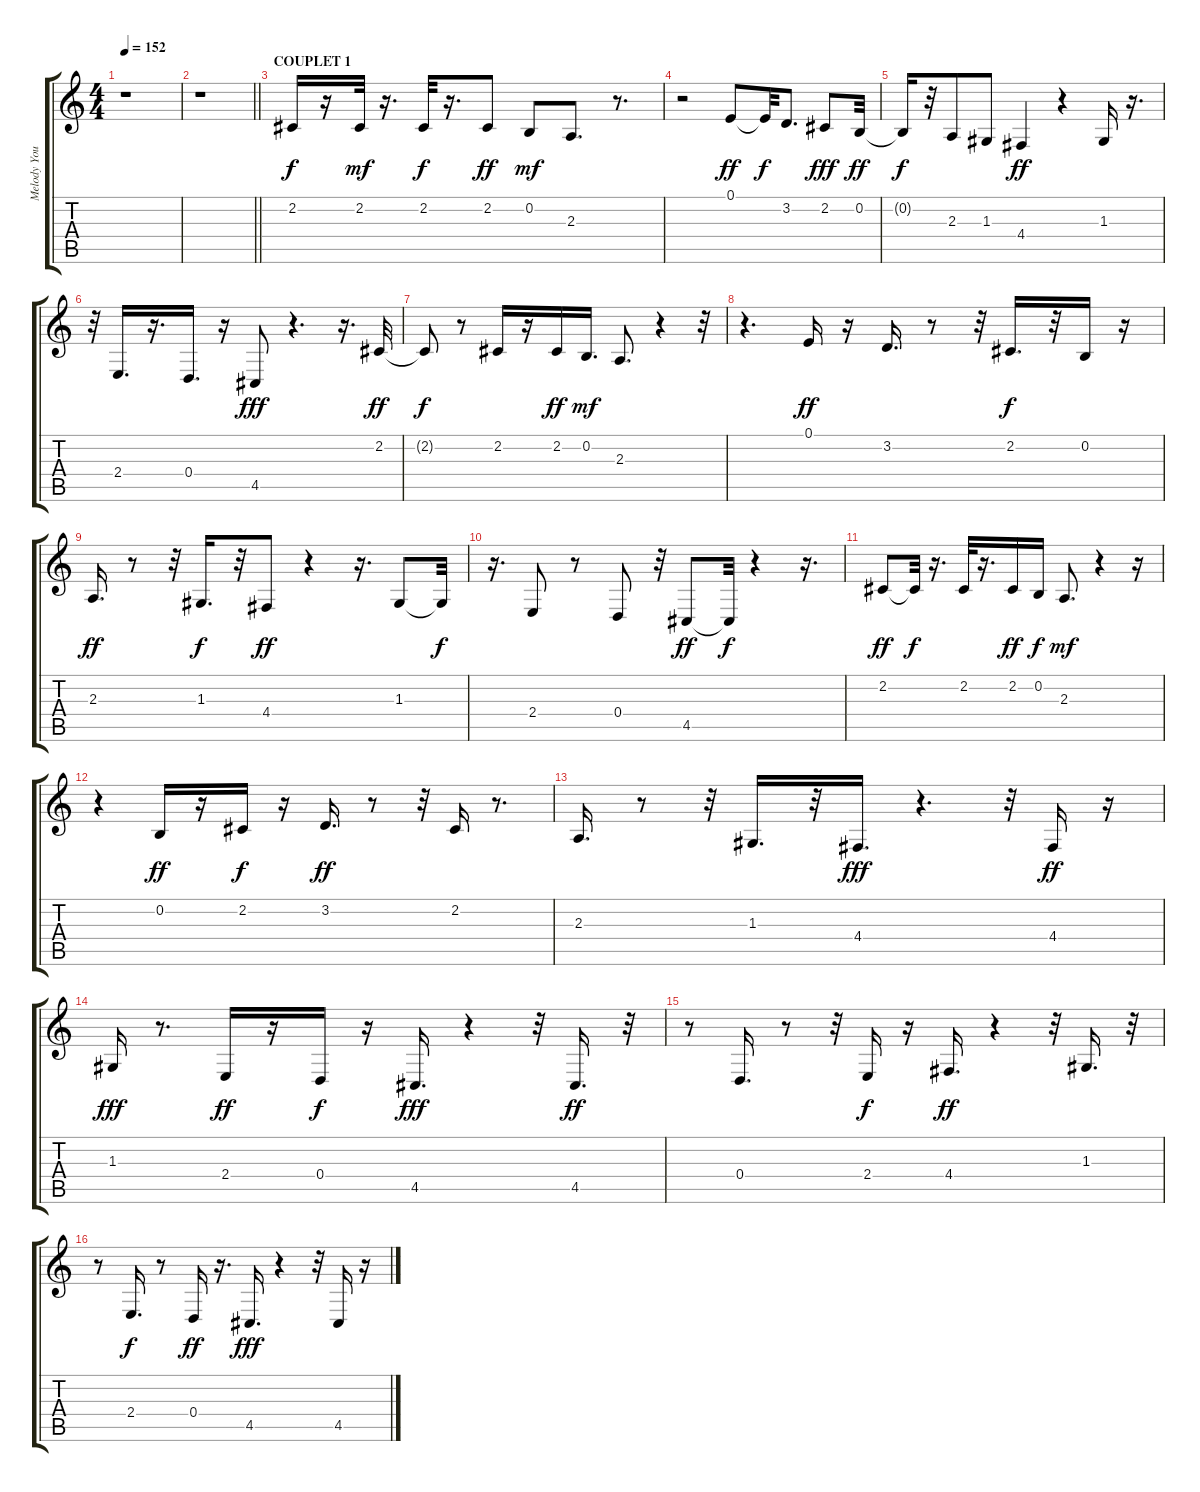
\track ("Melody Youssou" "Melody You") {instrument tenorsax}
\staff {score tabs}
\tuning (E4 B3 G3 D3 A2 E2) {hide}
\ts (4 4)
\tempo 152
\clef g2
\ks c
r.1{dy f} |
\barLineRight lightlight
r.1 |
\section ("" "COUPLET 1")
2.2.16 r.16 2.2.32{dy mf} r.16{d} 2.2.32{dy f} r.16{d} 2.2.8{dy ff} 0.2.8{dy mf} 2.3.8{d} r.8{d} |
r.2 0.1.8{dy ff} 0.1{t}.32{dy f} 3.2.8{d} 2.2.8{dy fff} 0.2.32{dy ff} |
0.2{t}.16{dy f} r.32 2.3.8 1.3.8 4.4.4{dy ff} r.4 1.3.16 r.16{d} |
r.32 2.4.16{d} r.16{d} 0.4.16{d} r.16 4.5.8{dy fff} r.4{d} r.16{d} 2.2.32{dy ff} |
2.2{t}.8{dy f} r.8 2.2.16 r.16 2.2.16{dy ff} 0.2.16{d dy mf} 2.3.8{d} r.4 r.32 |
r.4{d} 0.1.16{dy ff} r.16 3.2.16{d} r.8 r.32 2.2.16{d dy f} r.32 0.2.16 r.16 |
2.3.16{d dy ff} r.8 r.32 1.3.16{d dy f} r.32 4.4.8{dy ff} r.4 r.16{d} 1.3.8 1.3{t}.32{dy f} |
r.16{d} 2.4.8 r.8 0.4.8 r.32 4.5.8{dy ff} 4.5{t}.32{dy f} r.4 r.16{d} |
2.2.8{dy ff} 2.2{t}.32{dy f} r.16{d} 2.2.32 r.16{d} 2.2.16{dy ff} 0.2.16{dy f} 2.3.8{d dy mf} r.4 r.16 |
r.4 0.2.16{dy ff} r.16 2.2.16{dy f} r.16 3.2.16{d dy ff} r.8 r.32 2.2.16 r.8{d} |
2.3.16{d} r.8 r.32 1.3.16{d} r.32 4.4.16{d dy fff} r.4{d} r.32 4.4.16{dy ff} r.16 |
1.3.16{dy fff} r.8{d} 2.4.16{dy ff} r.16 0.4.16{dy f} r.16 4.5.16{d dy fff} r.4 r.32 4.5.16{d dy ff} r.32 |
r.8 0.4.16{d} r.8 r.32 2.4.16{dy f} r.16 4.4.16{d dy ff} r.4 r.32 1.3.16{d} r.32 |
r.8 2.4.16{d dy f} r.8 0.4.16{dy ff} r.16{d} 4.5.16{d dy fff} r.4 r.32 4.5.16 r.16
